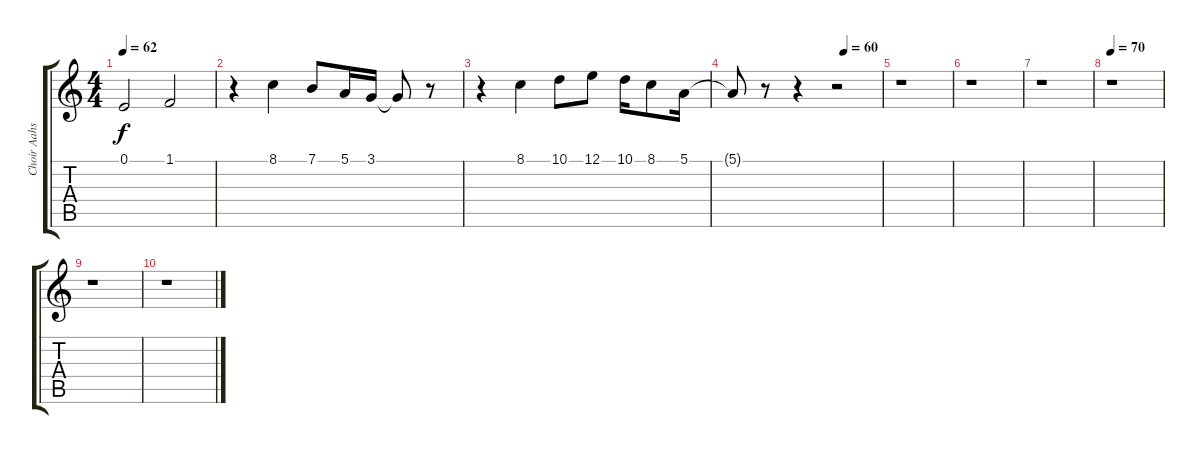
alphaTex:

\track ("Choir Aahs (Duff_Izzy)" "Choir Aahs") {instrument choiraahs}
\staff {score tabs}
\tuning (E4 B3 G3 D3 A2 E2) {hide}
\ts (4 4)
\tempo 62
\clef g2
\ks c
0.1.2{dy f} 1.1.2 |
r.4 8.1.4 7.1.8 5.1.16 3.1.16 3.1{t}.8 r.8 |
r.4 8.1.4 10.1.8 12.1.8 10.1.16 8.1.8 5.1.16 |
\tempo (60 0.75)
5.1{t}.8 r.8 r.4 r.2 |
r.1 |
r.1 |
r.1 |
\tempo 70
r.1 |
r.1 |
r.1
